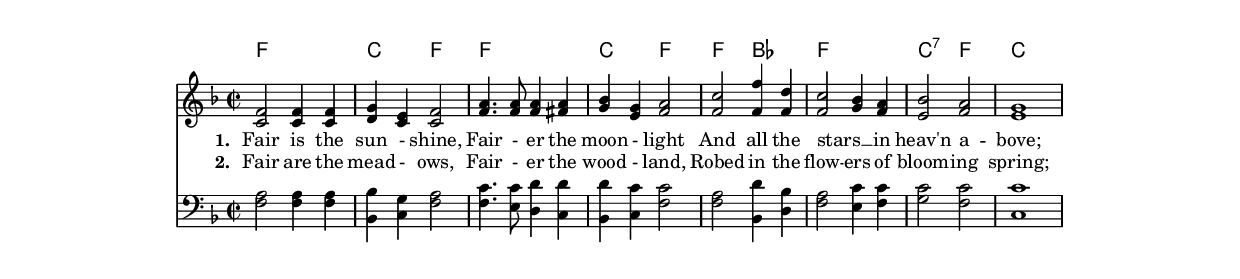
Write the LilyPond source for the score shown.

\version "2.12.0"
#(set-global-staff-size 15)
\paper{
  ragged-right=##f
  line-width=15\cm
  indent=0\cm
}

\layout {
  \context { \Score
    \override PaperColumn #'keep-inside-line = ##t
    \override NonMusicalPaperColumn #'keep-inside-line = ##t
  }
}

theChords = \chordmode {
  \time 2/2
  f1 | c2 f2 | f1 | c2 f2| %\break 
  f2 bes2 | f1 | c2:7 f | c1 | \break 
}

verseOne = \lyricmode{
  \set stanza = "1. "
  Fair is the sun - shine,
  Fair - er the moon - light
  And all the stars __ _  in heav'n a -- bove;
}

verseTwo = \lyricmode{
  \set stanza = "2. "
  Fair are the mead - ows,
  Fair - er the wood - land, 
  Robed in the flow -- ers of bloom -- ing spring;
}

Soprano = { 
  \time 2/2  
  \key f \major
  \stemUp
  f'2 f'4 f' | g'4 e' f'2 | a'4. a'8 a'4 a' | bes'4 g' a'2 |
c''2 f''4 d'' |  c''2  bes'4  a' | bes'2 a' | g'1 |
}

Alto = { 
  \key f \major 
  c'2 c'4 c' | d'4 c' c'2 | f'4. f'8 f'4 fis' | g'4 e' f'2 |
  f'2 f'4 f' |  f'2  g'4  f' | e'2 f' | e'1 | 
}

Tenor = { 
  \key f \major 
  \stemDown 
  a2 a4 a | bes4 g a2  | c'4. c'8 d'4 d' | d'4 c' c'2 | 
  a2 d'4 bes | a2 c'4 c' | c'2 c'  | c'1 |
}

Bass = {
  \key f \major 
  f2 f4 f | bes,4 c  f2 | f4. e8 d4 c | bes,4 c f2 |
  f2 bes,4 d | f2 e4 f | g2 f | c1 |
}


\score {
  << 
    \new ChordNames { \theChords }
    \context Staff = upper {
      \context Voice = sop {
        <<
          \Soprano 
          \Alto 
        >> 
      }
    }
    \context Lyrics="LyrOne" \lyricsto "sop" {\verseOne}
    \context Lyrics="LyrTwo" \lyricsto "sop" {\verseTwo}
    \context Staff = lower {
      \new Voice {
        \clef bass
        #(set-accidental-style 'modern-cautionary) 
        <<
          \Tenor 
          \Bass 
        >>
      }
    }
  >>

\layout {
  %between-system-space = 1\mm
  indent = 0
  \context {
    \Score
    \remove "Bar_number_engraver"
  }
  \context { \Staff 
    \override VerticalAxisGroup #'minimum-Y-extent = #'(-1 . 1)
  }
  }
}
\paper {  }
